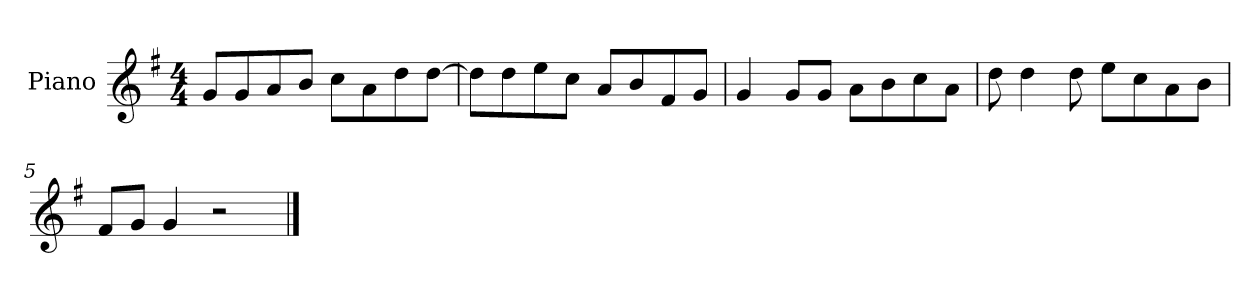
**kern
*part1
*staff1
*I"Piano
*I'P-no
*clefG2
*k[f#]
*M4/4
*MM90
=1
8g/L
8g/
8a/
8b/J
8cc\L
8a\
8dd\
[8dd\J
=2
8dd\L]
8dd\
8ee\
8cc\J
8a/L
8b/
8f#/
8g/J
=3
4g/
8g/L
8g/J
8a\L
8b\
8cc\
8a\J
=4
8dd\
4dd\
8dd\
8ee\L
8cc\
8a\
8b\J
=5
8f#/L
8g/J
4g/
2r
==
*-
